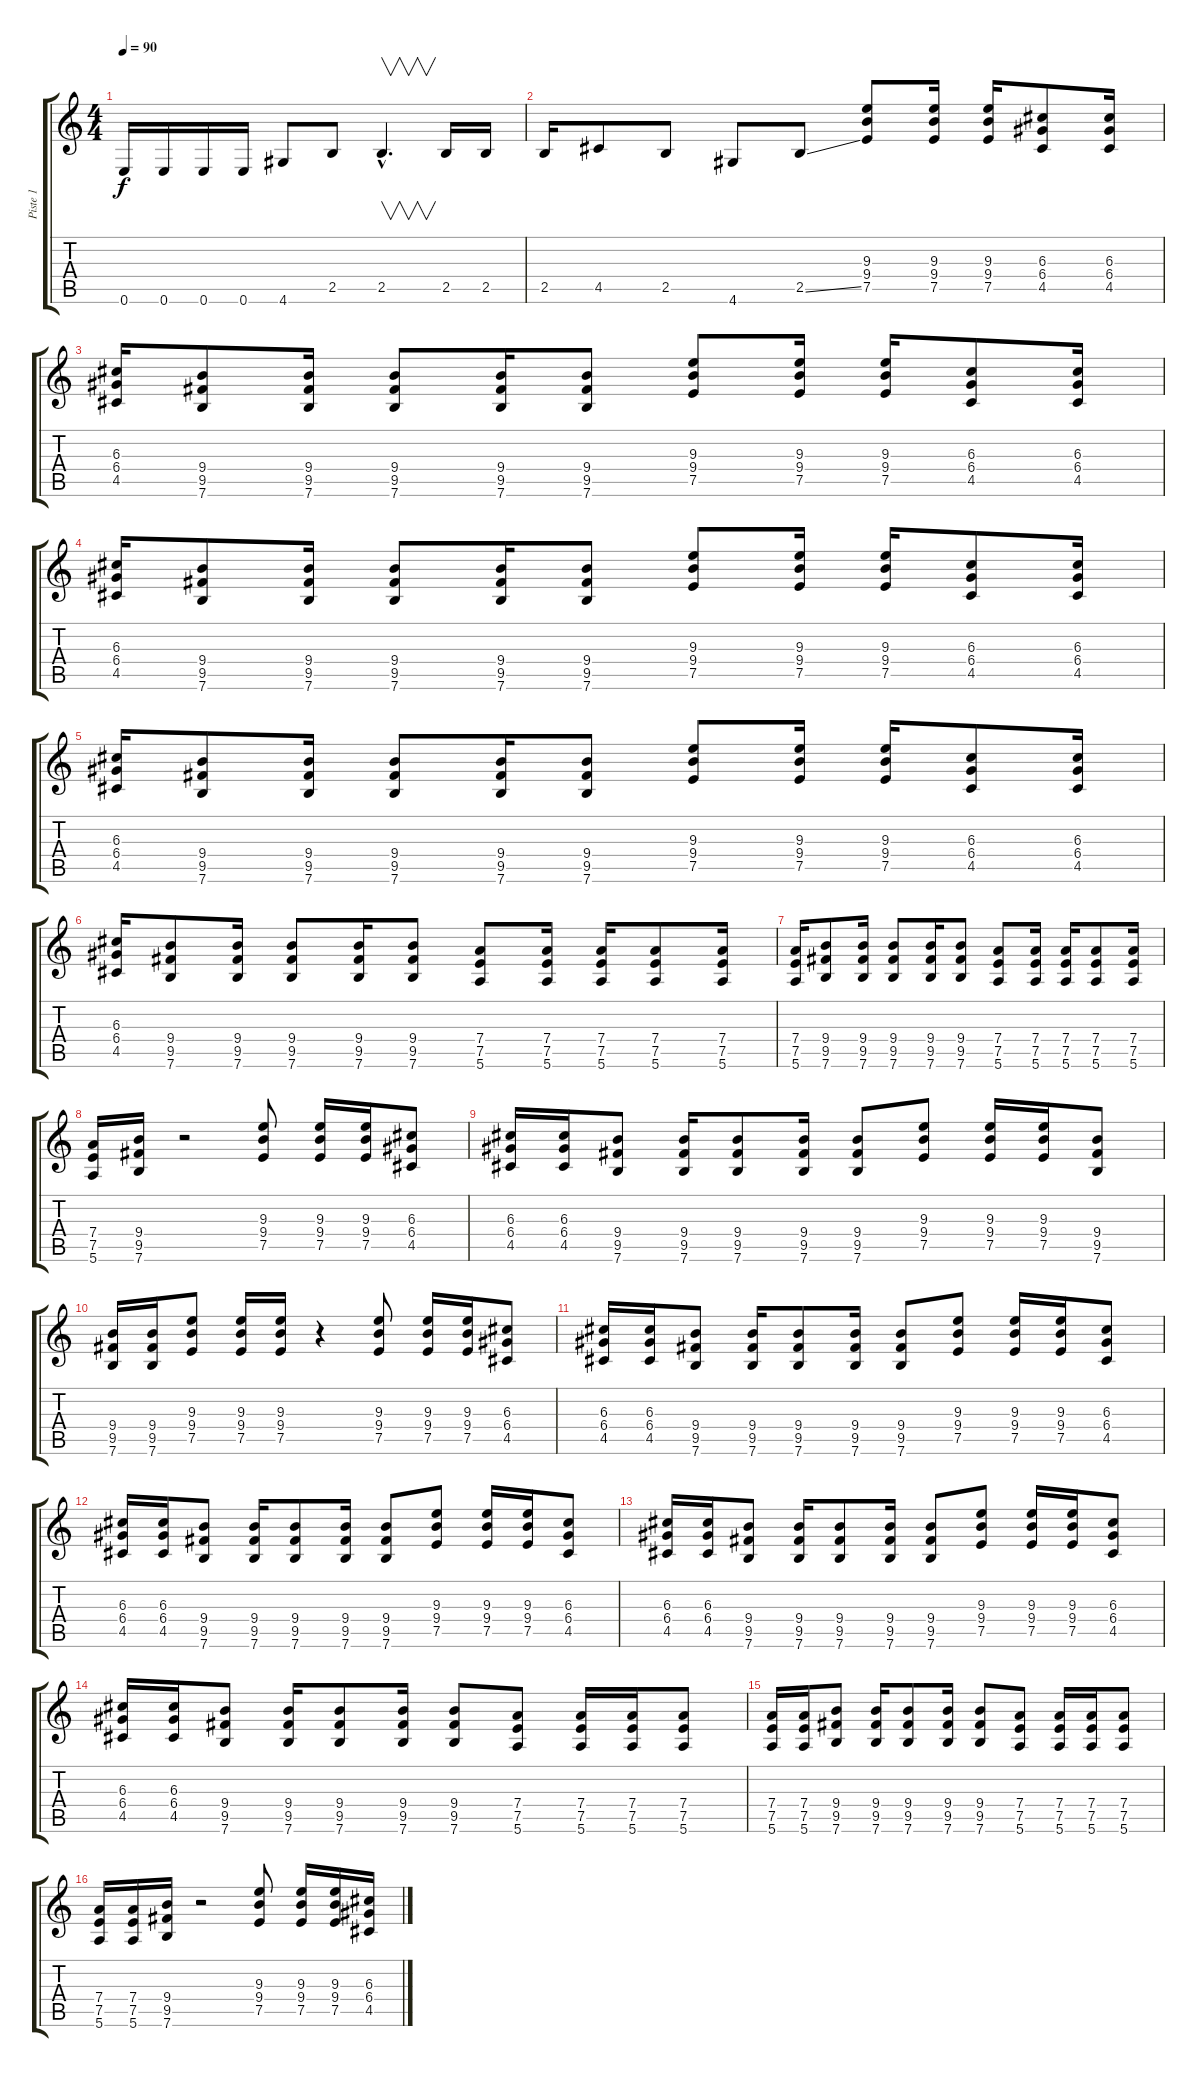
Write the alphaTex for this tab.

\track ("Piste 1" "Piste 1") {instrument distortionguitar}
\staff {score tabs}
\tuning (E4 B3 G3 D3 A2 E2) {hide}
\ts (4 4)
\tempo 90
\clef g2
\ks c
0.6.16{dy f instrument distortionguitar} 0.6.16 0.6.16 0.6.16 4.6.8 2.5.8 2.5{hac}.4{v d} 2.5.16 2.5.16 |
2.5.16 4.5.8 2.5.8 4.6.8 2.5{ss}.8 (9.3 9.4 7.5).8 (9.3 9.4 7.5).16 (9.3 9.4 7.5).16 (6.3 6.4 4.5).8 (6.3 6.4 4.5).16 |
(6.3 6.4 4.5).16 (9.4 9.5 7.6).8 (9.4 9.5 7.6).16 (9.4 9.5 7.6).8 (9.4 9.5 7.6).16 (9.4 9.5 7.6).8 (9.3 9.4 7.5).8 (9.3 9.4 7.5).16 (9.3 9.4 7.5).16 (6.3 6.4 4.5).8 (6.3 6.4 4.5).16 |
(6.3 6.4 4.5).16 (9.4 9.5 7.6).8 (9.4 9.5 7.6).16 (9.4 9.5 7.6).8 (9.4 9.5 7.6).16 (9.4 9.5 7.6).8 (9.3 9.4 7.5).8 (9.3 9.4 7.5).16 (9.3 9.4 7.5).16 (6.3 6.4 4.5).8 (6.3 6.4 4.5).16 |
(6.3 6.4 4.5).16 (9.4 9.5 7.6).8 (9.4 9.5 7.6).16 (9.4 9.5 7.6).8 (9.4 9.5 7.6).16 (9.4 9.5 7.6).8 (9.3 9.4 7.5).8 (9.3 9.4 7.5).16 (9.3 9.4 7.5).16 (6.3 6.4 4.5).8 (6.3 6.4 4.5).16 |
(6.3 6.4 4.5).16 (9.4 9.5 7.6).8 (9.4 9.5 7.6).16 (9.4 9.5 7.6).8 (9.4 9.5 7.6).16 (9.4 9.5 7.6).8 (7.4 7.5 5.6).8 (7.4 7.5 5.6).16 (7.4 7.5 5.6).16 (7.4 7.5 5.6).8 (7.4 7.5 5.6).16 |
(7.4 7.5 5.6).16 (9.4 9.5 7.6).8 (9.4 9.5 7.6).16 (9.4 9.5 7.6).8 (9.4 9.5 7.6).16 (9.4 9.5 7.6).8 (7.4 7.5 5.6).8 (7.4 7.5 5.6).16 (7.4 7.5 5.6).16 (7.4 7.5 5.6).8 (7.4 7.5 5.6).16 |
(7.4 7.5 5.6).16 (9.4 9.5 7.6).16 r.2 (9.3 9.4 7.5).8 (9.3 9.4 7.5).16 (9.3 9.4 7.5).16 (6.3 6.4 4.5).8 |
(6.3 6.4 4.5).16 (6.3 6.4 4.5).16 (9.4 9.5 7.6).8 (9.4 9.5 7.6).16 (9.4 9.5 7.6).8 (9.4 9.5 7.6).16 (9.4 9.5 7.6).8 (9.3 9.4 7.5).8 (9.3 9.4 7.5).16 (9.3 9.4 7.5).16 (9.4 9.5 7.6).8 |
(9.4 9.5 7.6).16 (9.4 9.5 7.6).16 (9.3 9.4 7.5).8 (9.3 9.4 7.5).16 (9.3 9.4 7.5).16 r.4 (9.3 9.4 7.5).8 (9.3 9.4 7.5).16 (9.3 9.4 7.5).16 (6.3 6.4 4.5).8 |
(6.3 6.4 4.5).16 (6.3 6.4 4.5).16 (9.4 9.5 7.6).8 (9.4 9.5 7.6).16 (9.4 9.5 7.6).8 (9.4 9.5 7.6).16 (9.4 9.5 7.6).8 (9.3 9.4 7.5).8 (9.3 9.4 7.5).16 (9.3 9.4 7.5).16 (6.3 6.4 4.5).8 |
(6.3 6.4 4.5).16 (6.3 6.4 4.5).16 (9.4 9.5 7.6).8 (9.4 9.5 7.6).16 (9.4 9.5 7.6).8 (9.4 9.5 7.6).16 (9.4 9.5 7.6).8 (9.3 9.4 7.5).8 (9.3 9.4 7.5).16 (9.3 9.4 7.5).16 (6.3 6.4 4.5).8 |
(6.3 6.4 4.5).16 (6.3 6.4 4.5).16 (9.4 9.5 7.6).8 (9.4 9.5 7.6).16 (9.4 9.5 7.6).8 (9.4 9.5 7.6).16 (9.4 9.5 7.6).8 (9.3 9.4 7.5).8 (9.3 9.4 7.5).16 (9.3 9.4 7.5).16 (6.3 6.4 4.5).8 |
(6.3 6.4 4.5).16 (6.3 6.4 4.5).16 (9.4 9.5 7.6).8 (9.4 9.5 7.6).16 (9.4 9.5 7.6).8 (9.4 9.5 7.6).16 (9.4 9.5 7.6).8 (7.4 7.5 5.6).8 (7.4 7.5 5.6).16 (7.4 7.5 5.6).16 (7.4 7.5 5.6).8 |
(7.4 7.5 5.6).16 (7.4 7.5 5.6).16 (9.4 9.5 7.6).8 (9.4 9.5 7.6).16 (9.4 9.5 7.6).8 (9.4 9.5 7.6).16 (9.4 9.5 7.6).8 (7.4 7.5 5.6).8 (7.4 7.5 5.6).16 (7.4 7.5 5.6).16 (7.4 7.5 5.6).8 |
(7.4 7.5 5.6).16 (7.4 7.5 5.6).16 (9.4 9.5 7.6).16 r.2 (9.3 9.4 7.5).8 (9.3 9.4 7.5).16 (9.3 9.4 7.5).16 (6.3 6.4 4.5).16
